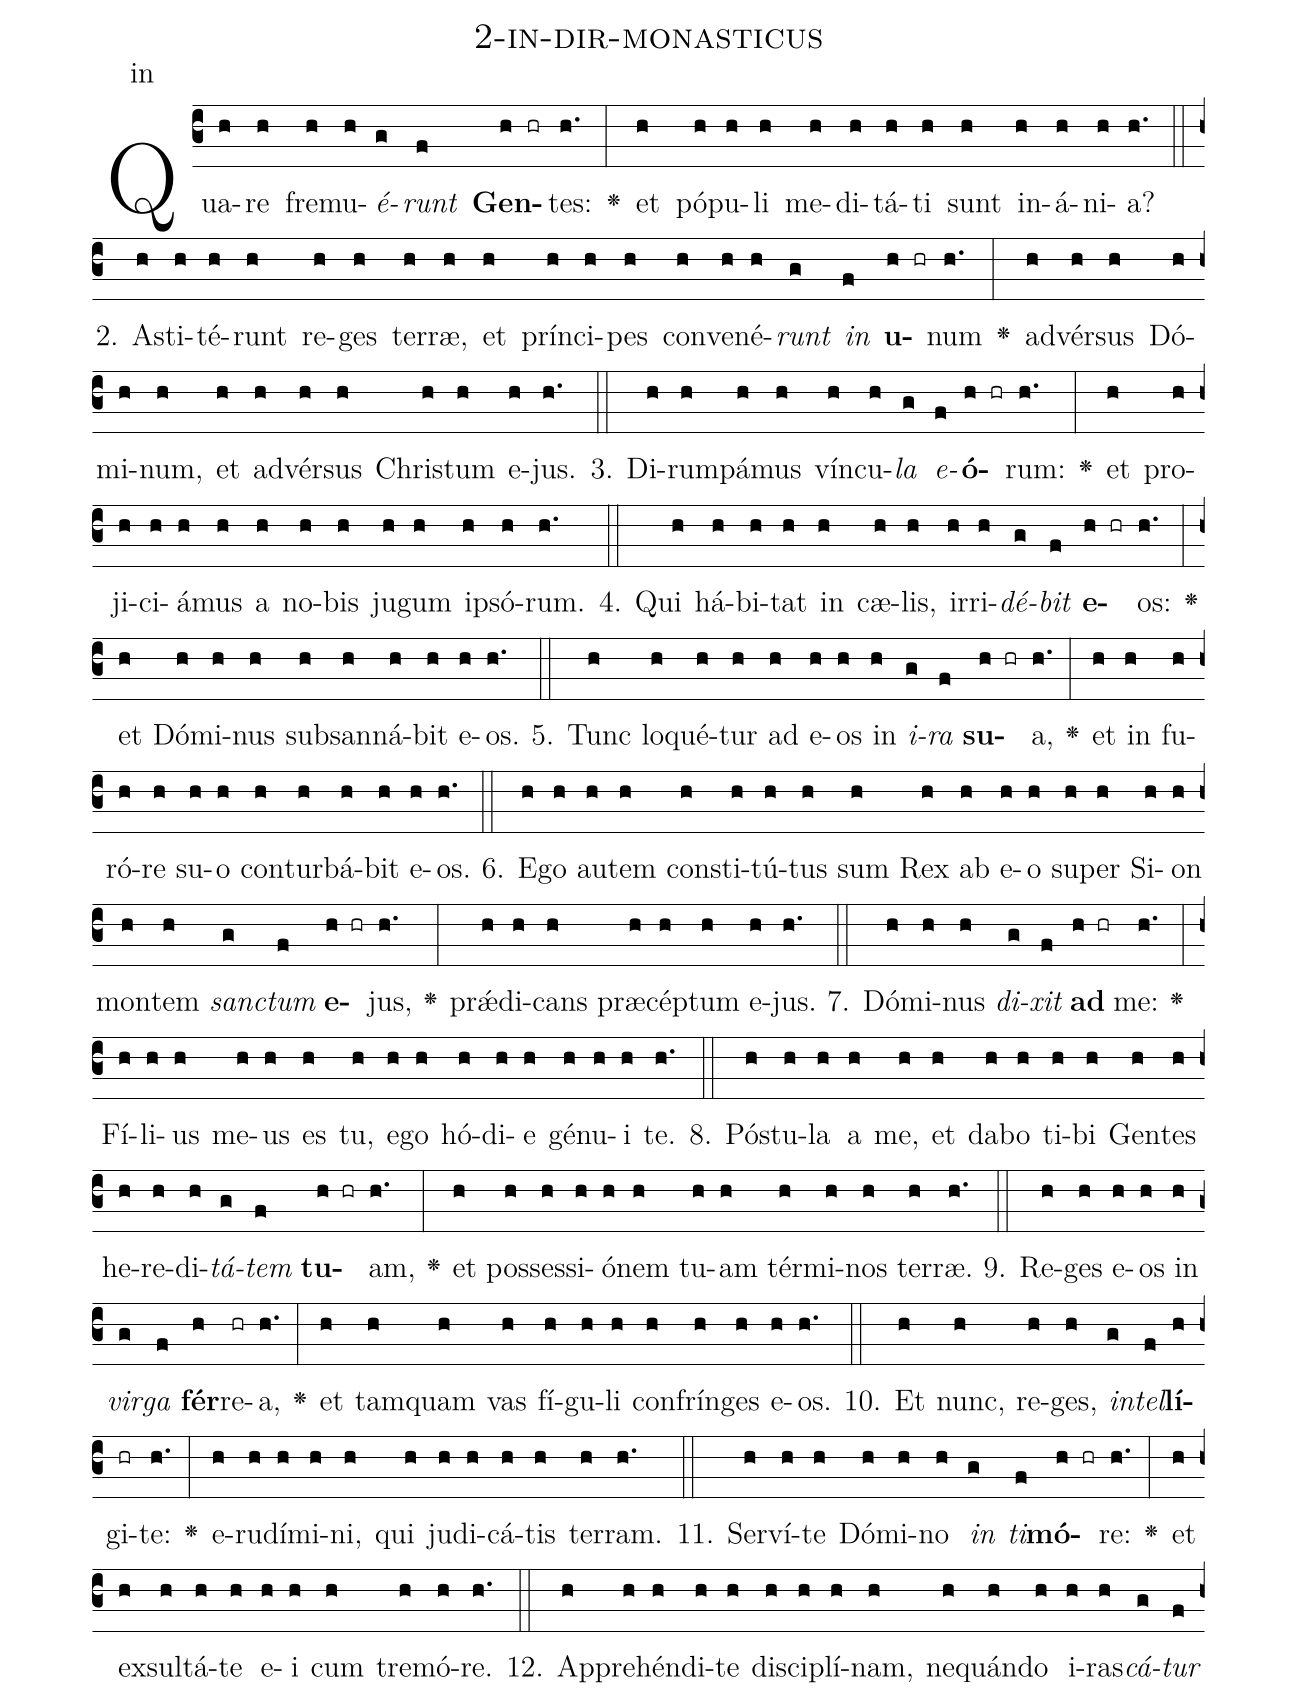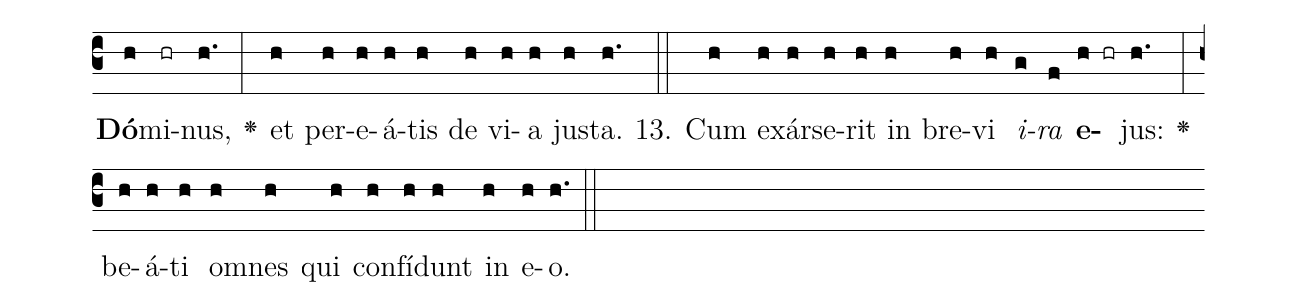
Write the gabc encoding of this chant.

name: 2-in-dir-monasticus;
annotation: in;
%%
(c3)Qua(h)re(h) fre(h)mu(h)<i>é</i>(g)<i>runt</i>(f) <b>Gen</b>(h hr)tes:(h.) <v>\greheightstar</v>(:) et(h) pó(h)pu(h)li(h) me(h)di(h)tá(h)ti(h) sunt(h) in(h)á(h)ni(h)a?(h.) (::)
2. A(h)sti(h)té(h)runt(h) re(h)ges(h) ter(h)ræ,(h) et(h) prín(h)ci(h)pes(h) con(h)ve(h)né(h)<i>runt</i>(g) <i>in</i>(f) <b>u</b>(h hr)num(h.) <v>\greheightstar</v>(:) ad(h)vér(h)sus(h) Dó(h)mi(h)num,(h) et(h) ad(h)vér(h)sus(h) Chris(h)tum(h) e(h)jus.(h.) (::)
3. Di(h)rum(h)pá(h)mus(h) vín(h)cu(h)<i>la</i>(g) <i>e</i>(f)<b>ó</b>(h hr)rum:(h.) <v>\greheightstar</v>(:) et(h) pro(h)ji(h)ci(h)á(h)mus(h) a(h) no(h)bis(h) ju(h)gum(h) ip(h)só(h)rum.(h.) (::)
4. Qui(h) há(h)bi(h)tat(h) in(h) cæ(h)lis,(h) ir(h)ri(h)<i>dé</i>(g)<i>bit</i>(f) <b>e</b>(h hr)os:(h.) <v>\greheightstar</v>(:) et(h) Dó(h)mi(h)nus(h) sub(h)san(h)ná(h)bit(h) e(h)os.(h.) (::)
5. Tunc(h) lo(h)qué(h)tur(h) ad(h) e(h)os(h) in(h) <i>i</i>(g)<i>ra</i>(f) <b>su</b>(h hr)a,(h.) <v>\greheightstar</v>(:) et(h) in(h) fu(h)ró(h)re(h) su(h)o(h) con(h)tur(h)bá(h)bit(h) e(h)os.(h.) (::)
6. E(h)go(h) au(h)tem(h) con(h)sti(h)tú(h)tus(h) sum(h) Rex(h) ab(h) e(h)o(h) su(h)per(h) Si(h)on(h) mon(h)tem(h) <i>sanc</i>(g)<i>tum</i>(f) <b>e</b>(h hr)jus,(h.) <v>\greheightstar</v>(:) prǽ(h)di(h)cans(h) præ(h)cép(h)tum(h) e(h)jus.(h.) (::)
7. Dó(h)mi(h)nus(h) <i>di</i>(g)<i>xit</i>(f) <b>ad</b>(h hr) me:(h.) <v>\greheightstar</v>(:) Fí(h)li(h)us(h) me(h)us(h) es(h) tu,(h) e(h)go(h) hó(h)di(h)e(h) gé(h)nu(h)i(h) te.(h.) (::)
8. Pós(h)tu(h)la(h) a(h) me,(h) et(h) da(h)bo(h) ti(h)bi(h) Gen(h)tes(h) he(h)re(h)di(h)<i>tá</i>(g)<i>tem</i>(f) <b>tu</b>(h hr)am,(h.) <v>\greheightstar</v>(:) et(h) pos(h)ses(h)si(h)ó(h)nem(h) tu(h)am(h) tér(h)mi(h)nos(h) ter(h)ræ.(h.) (::)
9. Re(h)ges(h) e(h)os(h) in(h) <i>vir</i>(g)<i>ga</i>(f) <b>fér</b>(h)re(hr)a,(h.) <v>\greheightstar</v>(:) et(h) tam(h)quam(h) vas(h) fí(h)gu(h)li(h) con(h)frín(h)ges(h) e(h)os.(h.) (::)
10. Et(h) nunc,(h) re(h)ges,(h) <i>in</i>(g)<i>tel</i>(f)<b>lí</b>(h)gi(hr)te:(h.) <v>\greheightstar</v>(:) e(h)ru(h)dí(h)mi(h)ni,(h) qui(h) ju(h)di(h)cá(h)tis(h) ter(h)ram.(h.) (::)
11. Ser(h)ví(h)te(h) Dó(h)mi(h)no(h) <i>in</i>(g) <i>ti</i>(f)<b>mó</b>(h hr)re:(h.) <v>\greheightstar</v>(:) et(h) ex(h)sul(h)tá(h)te(h) e(h)i(h) cum(h) tre(h)mó(h)re.(h.) (::)
12. Ap(h)pre(h)hén(h)di(h)te(h) di(h)sci(h)plí(h)nam,(h) ne(h)quán(h)do(h) i(h)ras(h)<i>cá</i>(g)<i>tur</i>(f) <b>Dó</b>(h)mi(hr)nus,(h.) <v>\greheightstar</v>(:) et(h) per(h)e(h)á(h)tis(h) de(h) vi(h)a(h) jus(h)ta.(h.) (::)
13. Cum(h) ex(h)ár(h)se(h)rit(h) in(h) bre(h)vi(h) <i>i</i>(g)<i>ra</i>(f) <b>e</b>(h hr)jus:(h.) <v>\greheightstar</v>(:) be(h)á(h)ti(h) om(h)nes(h) qui(h) con(h)fí(h)dunt(h) in(h) e(h)o.(h.) (::)
